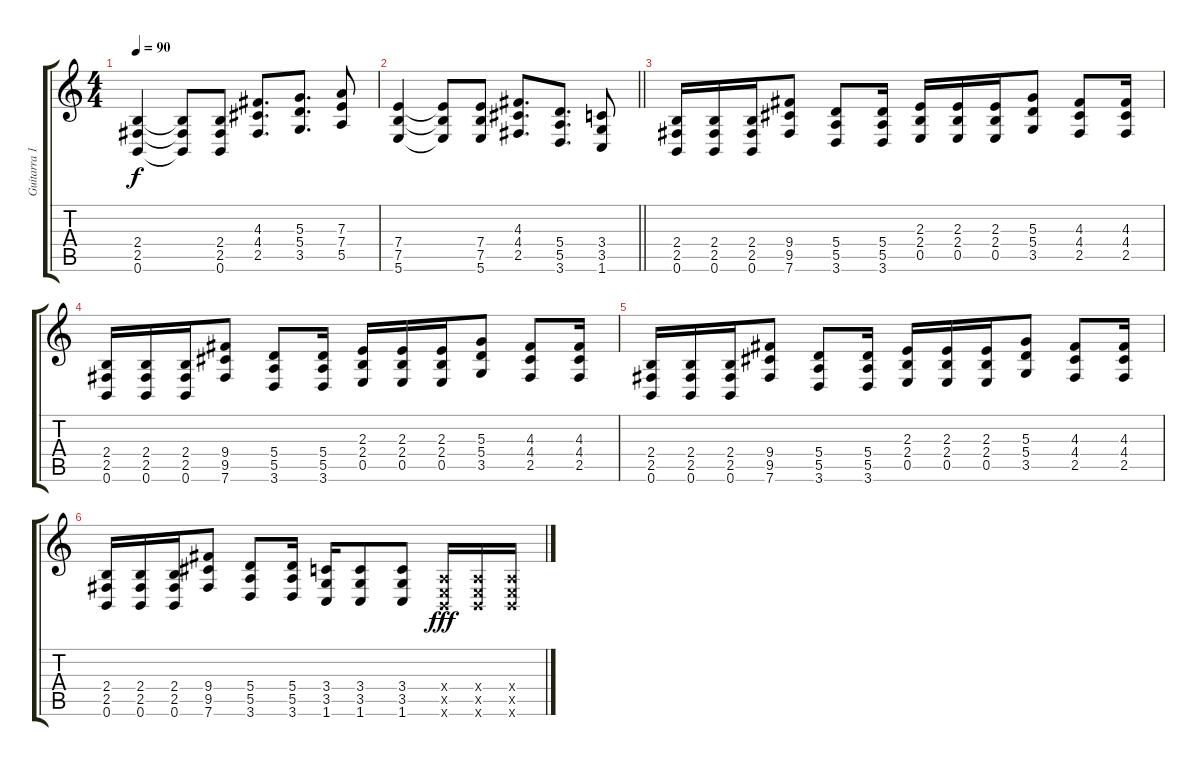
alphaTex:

\track ("Guitarra 1" "Guitarra 1") {instrument overdrivenguitar}
\staff {score tabs}
\tuning (B3 Gb3 D3 A2 E2 B1) {hide}
\ts (4 4)
\tempo 90
\clef g2
\ks c
(2.4 2.5 0.6).4{dy f} (2.4{t} 2.5{t} 0.6{t}).8 (2.4 2.5 0.6).8 (4.3 4.4 2.5).8{d} (5.3 5.4 3.5).8{d} (7.3 7.4 5.5).8 |
\barLineRight lightlight
(7.4 7.5 5.6).4 (7.4{t} 7.5{t} 5.6{t}).8 (7.4 7.5 5.6).8 (4.3 4.4 2.5).8{d} (5.4 5.5 3.6).8{d} (3.4 3.5 1.6).8 |
(2.4 2.5 0.6).16 (2.4 2.5 0.6).16 (2.4 2.5 0.6).16 (9.4 9.5 7.6).8 (5.4 5.5 3.6).8 (5.4 5.5 3.6).16 (2.3 2.4 0.5).16 (2.3 2.4 0.5).16 (2.3 2.4 0.5).16 (5.3 5.4 3.5).8 (4.3 4.4 2.5).8 (4.3 4.4 2.5).16 |
(2.4 2.5 0.6).16 (2.4 2.5 0.6).16 (2.4 2.5 0.6).16 (9.4 9.5 7.6).8 (5.4 5.5 3.6).8 (5.4 5.5 3.6).16 (2.3 2.4 0.5).16 (2.3 2.4 0.5).16 (2.3 2.4 0.5).16 (5.3 5.4 3.5).8 (4.3 4.4 2.5).8 (4.3 4.4 2.5).16 |
(2.4 2.5 0.6).16 (2.4 2.5 0.6).16 (2.4 2.5 0.6).16 (9.4 9.5 7.6).8 (5.4 5.5 3.6).8 (5.4 5.5 3.6).16 (2.3 2.4 0.5).16 (2.3 2.4 0.5).16 (2.3 2.4 0.5).16 (5.3 5.4 3.5).8 (4.3 4.4 2.5).8 (4.3 4.4 2.5).16 |
(2.4 2.5 0.6).16 (2.4 2.5 0.6).16 (2.4 2.5 0.6).16 (9.4 9.5 7.6).8 (5.4 5.5 3.6).8 (5.4 5.5 3.6).16 (3.4 3.5 1.6).16 (3.4 3.5 1.6).8 (3.4 3.5 1.6).8 (0.4{x} 0.5{x} 0.6{x}).16{dy fff} (0.4{x} 0.5{x} 0.6{x}).16 (0.4{x} 0.5{x} 0.6{x}).16
